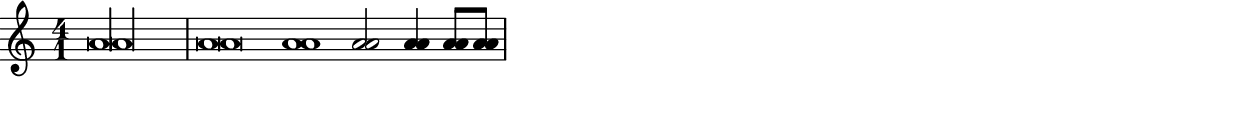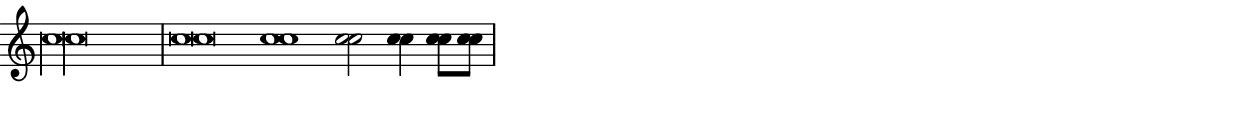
%% Generated by lilypond-book.py
%% Options: [exampleindent=10.16\mm,indent=0\mm,line-width=160\mm]
\include "lilypond-book-preamble.ly"


% ****************************************************************
% Start cut-&-pastable-section
% ****************************************************************



\paper {
  indent = 0\mm
  line-width = 160\mm
  % offset the left padding, also add 1mm as lilypond creates cropped
  % images with a little space on the right
  line-width = #(- line-width (* mm  3.000000) (* mm 1))
}

\layout {
  
}





% ****************************************************************
% ly snippet:
% ****************************************************************
\sourcefilename "/home/gub/NewGub/gub/target/linux-x86/src/lilypond-git.sv.gnu.org--lilypond.git-stable-2.20/input/regression/monochords.ly"
\sourcefileline 0
\version "2.19.21"

\header { texidoc = "
Whole notes in a monochord must be properly offset so that the heads just
touch each other.  On the other hand, a stem should touch both notes.
" }

\relative {
  \time 4/1
  <a' a>\longa \breve 1 2 4 8 8 \break
  <c c>\longa \breve 1 2 4 8 8
}

\paper {
  ragged-right = ##t
}



% ****************************************************************
% end ly snippet
% ****************************************************************
